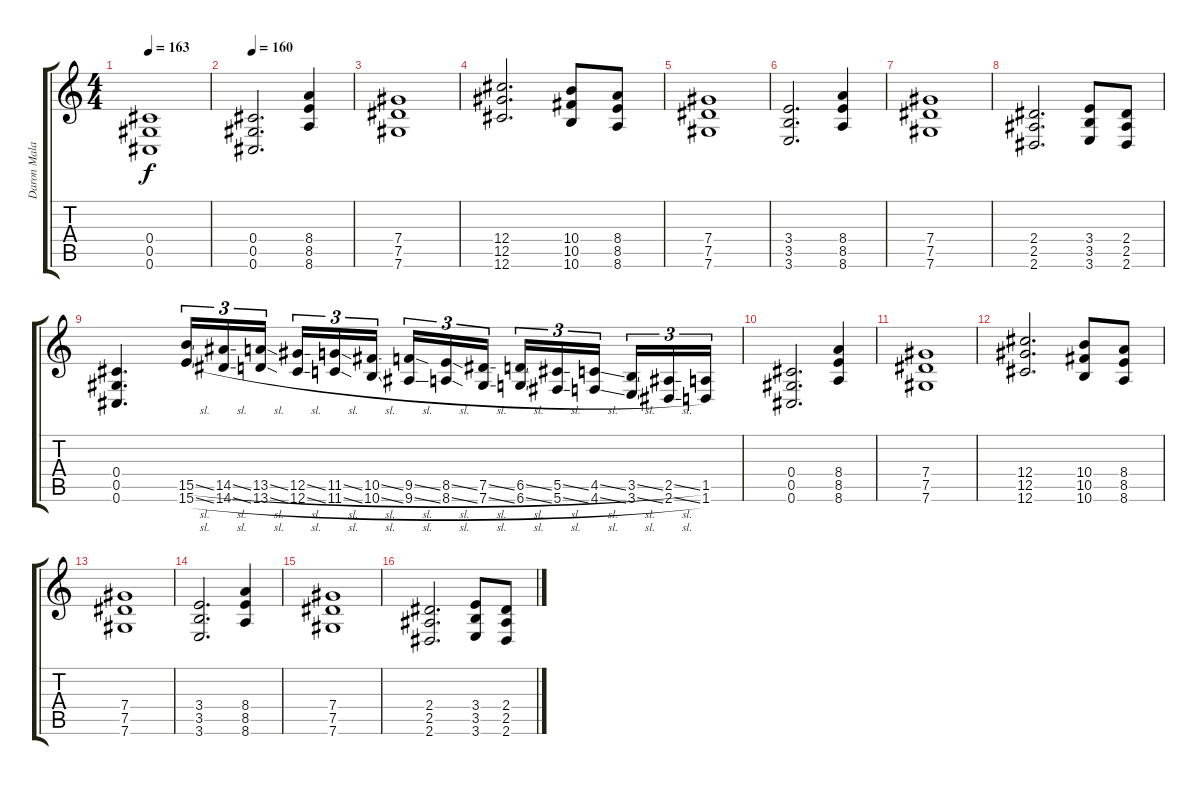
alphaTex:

\track ("Daron Malakian(Guitar 2)" "Daron Mala") {instrument overdrivenguitar}
\staff {score tabs}
\tuning (Eb4 Bb3 Gb3 Db3 Ab2 Db2) {hide}
\ts (4 4)
\tempo 163
\clef g2
\ks c
(0.4{t} 0.5{t} 0.6{t}).1{dy f} |
\tempo 160
(0.4 0.5 0.6).2{d} (8.4 8.5 8.6).4 |
(7.4 7.5 7.6).1 |
(12.4 12.5 12.6).2{d} (10.4 10.5 10.6).8 (8.4 8.5 8.6).8 |
(7.4 7.5 7.6).1 |
(3.4 3.5 3.6).2{d} (8.4 8.5 8.6).4 |
(7.4 7.5 7.6).1 |
(2.4 2.5 2.6).2{d} (3.4 3.5 3.6).8 (2.4 2.5 2.6).8 |
(0.4 0.5 0.6).4{d} (15.5{sl} 15.6{sl}).16{tu (3 2)} (14.5{sl} 14.6{sl}).16{tu (3 2)} (13.5{sl} 13.6{sl}).16{tu (3 2)} (12.5{sl} 12.6{sl}).16{tu (3 2)} (11.5{sl} 11.6{sl}).16{tu (3 2)} (10.5{sl} 10.6{sl}).16{tu (3 2) beam splitsecondary} (9.5{sl} 9.6{sl}).16{tu (3 2)} (8.5{sl} 8.6{sl}).16{tu (3 2)} (7.5{sl} 7.6{sl}).16{tu (3 2)} (6.5{sl} 6.6{sl}).16{tu (3 2)} (5.5{sl} 5.6{sl}).16{tu (3 2)} (4.5{sl} 4.6{sl}).16{tu (3 2) beam splitsecondary} (3.5{sl} 3.6{sl}).16{tu (3 2)} (2.5{sl} 2.6{sl}).16{tu (3 2)} (1.5 1.6).16{tu (3 2)} |
(0.4 0.5 0.6).2{d} (8.4 8.5 8.6).4 |
(7.4 7.5 7.6).1 |
(12.4 12.5 12.6).2{d} (10.4 10.5 10.6).8 (8.4 8.5 8.6).8 |
(7.4 7.5 7.6).1 |
(3.4 3.5 3.6).2{d} (8.4 8.5 8.6).4 |
(7.4 7.5 7.6).1 |
(2.4 2.5 2.6).2{d} (3.4 3.5 3.6).8 (2.4 2.5 2.6).8
